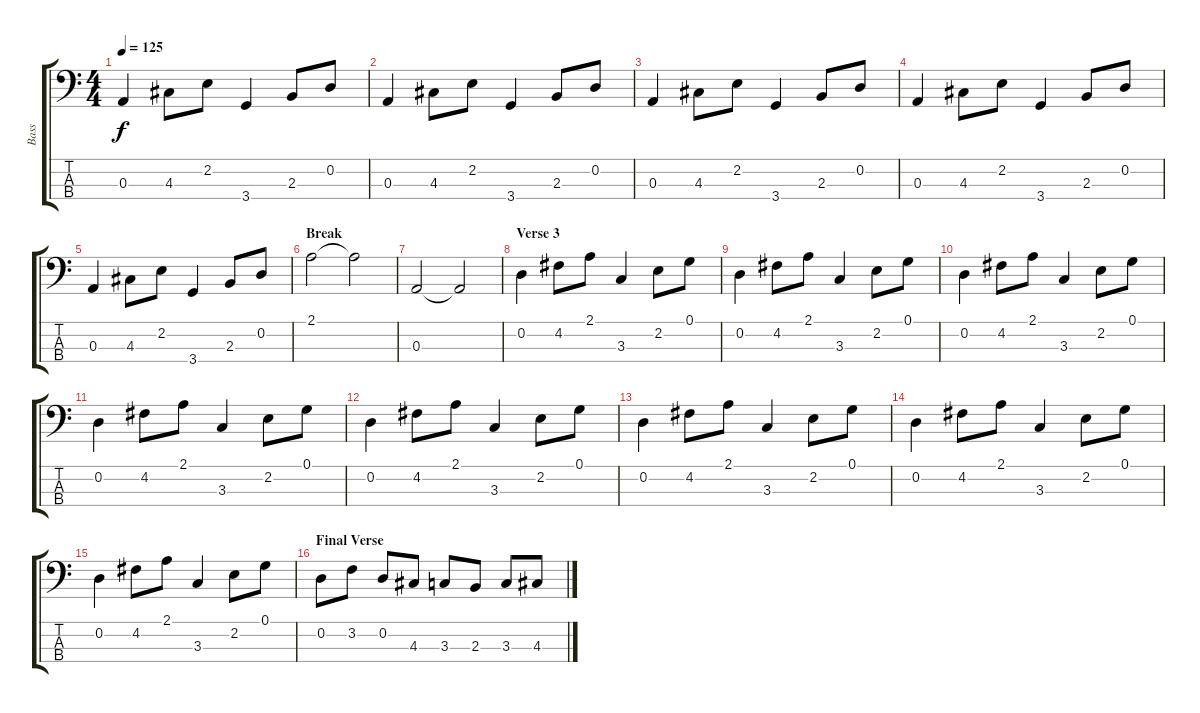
\track ("Bass" "Bass") {instrument electricbassfinger}
\staff {score tabs}
\tuning (G2 D2 A1 E1) {hide}
\ts (4 4)
\tempo 125
\clef f4
\ks c
0.3.4{dy f} 4.3.8 2.2.8 3.4.4 2.3.8 0.2.8 |
0.3.4 4.3.8 2.2.8 3.4.4 2.3.8 0.2.8 |
0.3.4 4.3.8 2.2.8 3.4.4 2.3.8 0.2.8 |
0.3.4 4.3.8 2.2.8 3.4.4 2.3.8 0.2.8 |
0.3.4 4.3.8 2.2.8 3.4.4 2.3.8 0.2.8 |
\section ("" "Break")
2.1.2 2.1{t}.2 |
0.3.2 0.3{t}.2 |
\section ("" "Verse 3")
0.2.4 4.2.8 2.1.8 3.3.4 2.2.8 0.1.8 |
0.2.4 4.2.8 2.1.8 3.3.4 2.2.8 0.1.8 |
0.2.4 4.2.8 2.1.8 3.3.4 2.2.8 0.1.8 |
0.2.4 4.2.8 2.1.8 3.3.4 2.2.8 0.1.8 |
0.2.4 4.2.8 2.1.8 3.3.4 2.2.8 0.1.8 |
0.2.4 4.2.8 2.1.8 3.3.4 2.2.8 0.1.8 |
0.2.4 4.2.8 2.1.8 3.3.4 2.2.8 0.1.8 |
0.2.4 4.2.8 2.1.8 3.3.4 2.2.8 0.1.8 |
\section ("" "Final Verse")
0.2.8 3.2.8 0.2.8 4.3.8 3.3.8 2.3.8 3.3.8 4.3.8
